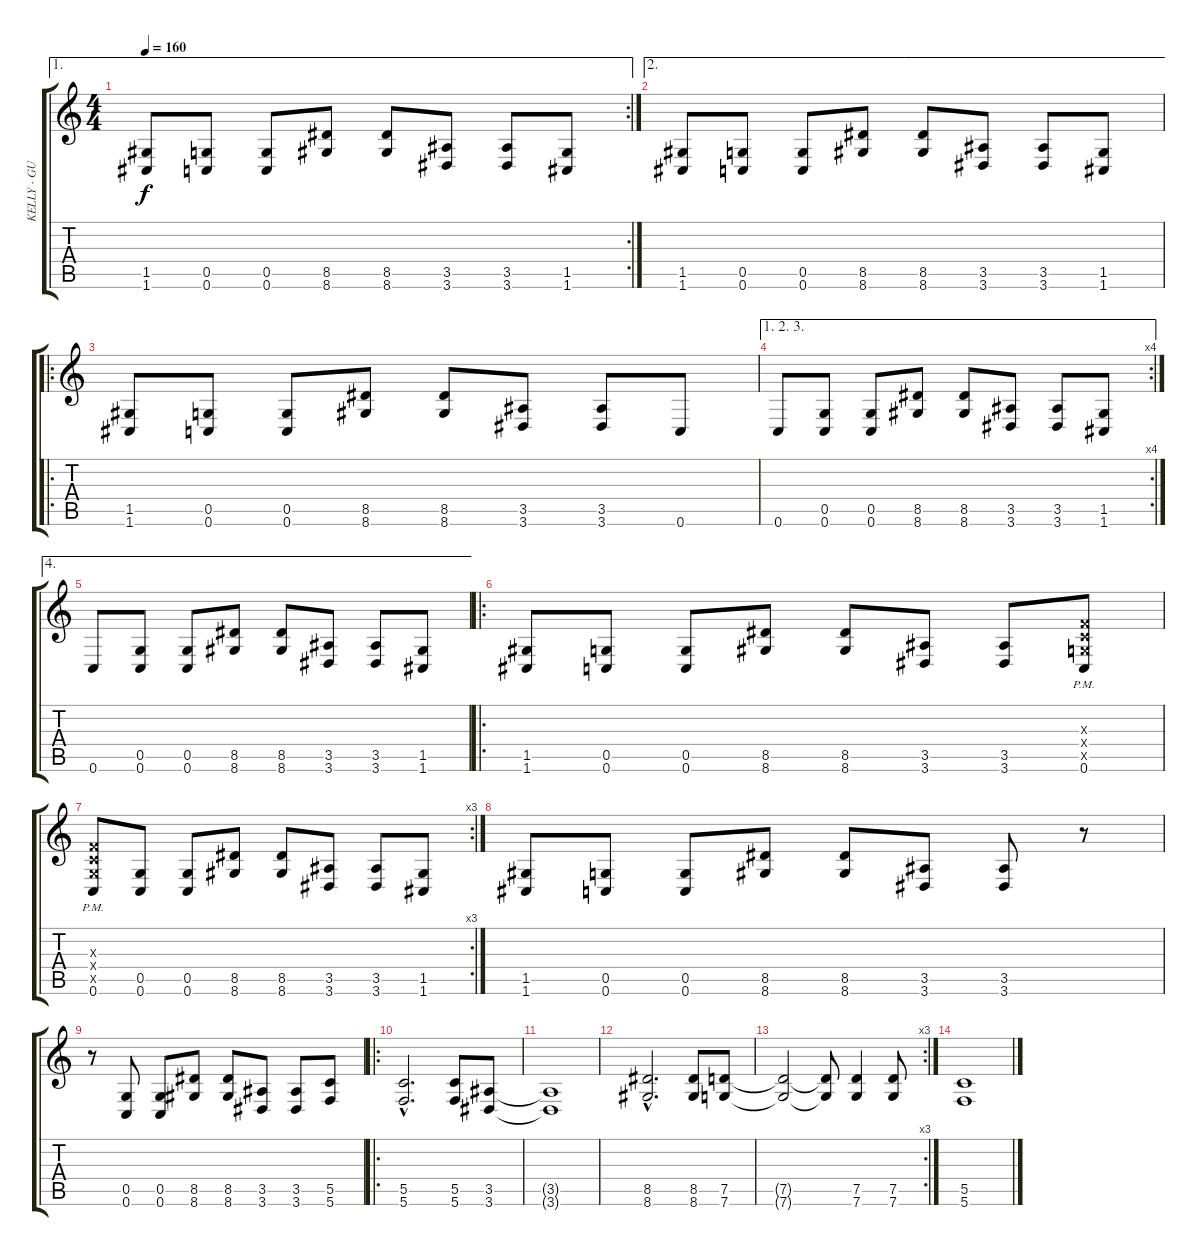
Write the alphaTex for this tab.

\track ("KELLY - GUITAR" "KELLY - GU") {instrument distortionguitar}
\staff {score tabs}
\tuning (D4 A3 F3 C3 G2 C2) {hide}
\ae 1
\rc 2
\ts (4 4)
\tempo 160
\clef g2
\ks c
(1.5 1.6).8{dy f} (0.5 0.6).8 (0.5 0.6).8 (8.5 8.6).8 (8.5 8.6).8 (3.5 3.6).8 (3.5 3.6).8 (1.5 1.6).8 |
\ae 2
(1.5 1.6).8 (0.5 0.6).8 (0.5 0.6).8 (8.5 8.6).8 (8.5 8.6).8 (3.5 3.6).8 (3.5 3.6).8 (1.5 1.6).8{volume 10 instrument overdrivenguitar} |
\ro
(1.5 1.6).8 (0.5 0.6).8 (0.5 0.6).8 (8.5 8.6).8 (8.5 8.6).8 (3.5 3.6).8 (3.5 3.6).8 0.6.8 |
\ae (1 2 3)
\rc 4
0.6.8 (0.5 0.6).8 (0.5 0.6).8 (8.5 8.6).8 (8.5 8.6).8 (3.5 3.6).8 (3.5 3.6).8 (1.5 1.6).8 |
\ae 4
0.6.8 (0.5 0.6).8 (0.5 0.6).8 (8.5 8.6).8 (8.5 8.6).8 (3.5 3.6).8{volume 13 instrument distortionguitar} (3.5 3.6).8 (1.5 1.6).8 |
\ro
(1.5 1.6).8 (0.5 0.6).8 (0.5 0.6).8 (8.5 8.6).8 (8.5 8.6).8 (3.5 3.6).8 (3.5 3.6).8 (0.3{x} 0.4{x} 0.5{x} 0.6{pm}).8 |
\rc 3
(0.3{x} 0.4{x} 0.5{x} 0.6{pm}).8 (0.5 0.6).8 (0.5 0.6).8 (8.5 8.6).8 (8.5 8.6).8 (3.5 3.6).8 (3.5 3.6).8 (1.5 1.6).8 |
(1.5 1.6).8 (0.5 0.6).8 (0.5 0.6).8 (8.5 8.6).8 (8.5 8.6).8 (3.5 3.6).8 (3.5 3.6).8 r.8 |
r.8 (0.5 0.6).8 (0.5 0.6).8 (8.5 8.6).8 (8.5 8.6).8 (3.5 3.6).8 (3.5 3.6).8 (5.5 5.6).8 |
\ro
(5.5{hac} 5.6{hac}).2{d} (5.5 5.6).8 (3.5 3.6).8 |
(3.5{t} 3.6{t}).1 |
(8.5{hac} 8.6{hac}).2{d} (8.5 8.6).8 (7.5 7.6).8 |
\rc 3
(7.5{t} 7.6{t}).2 (7.5{t} 7.6{t}).8 (7.5 7.6).4 (7.5 7.6).8 |
(5.5 5.6).1
